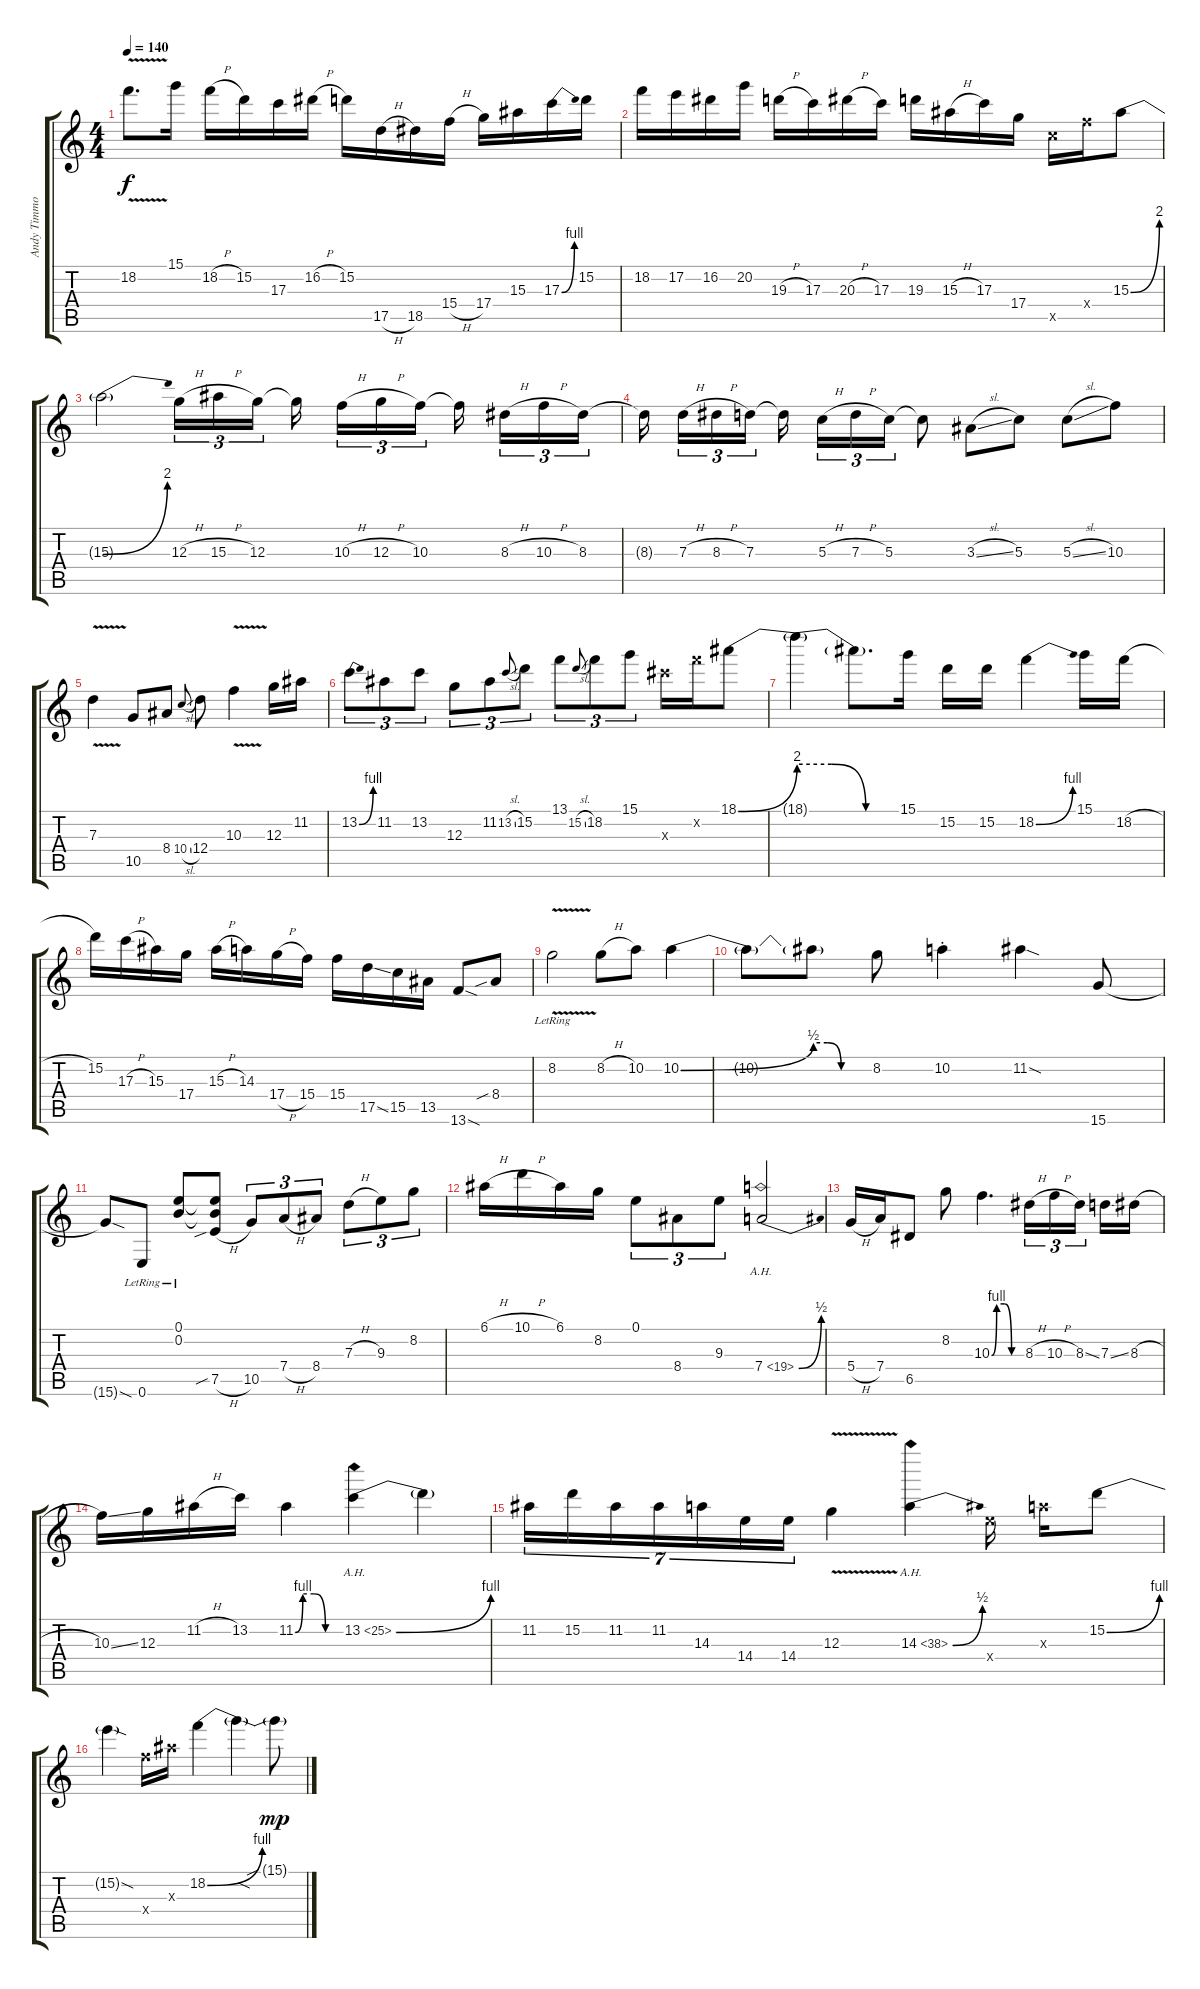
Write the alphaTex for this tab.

\track ("Andy Timmons" "Andy Timmo") {instrument overdrivenguitar}
\staff {score tabs}
\tuning (E4 B3 G3 D3 A2 E2) {hide}
\ts (4 4)
\tempo 140
\clef g2
\ks c
18.2{v}.8{d dy f} 15.1.16 18.2{h}.16 15.2.16 17.3.16 16.2{h}.16 15.2.16 17.5{h}.16 18.5.16 15.4{h}.16 17.4.16 15.3.16 17.3{be (bend 0 0 60 4)}.16 15.2.16 |
18.2.16 17.2.16 16.2.16 20.2.16 19.3{h}.16 17.3.16 20.3{h}.16 17.3.16 19.3.16 15.3{h}.16 17.3.16 17.4.16 15.5{x}.16 15.4{x}.16 15.3{be (bend 0 0 60 8)}.8 |
15.3{be (bend 0 0 60 8) t}.2 12.3{h}.16{tu (3 2)} 15.3{h}.16{tu (3 2)} 12.3.16{tu (3 2) beam splitsecondary} 12.3{t}.16{beam splitsecondary} 10.3{h}.16{tu (3 2)} 12.3{h}.16{tu (3 2)} 10.3.16{tu (3 2) beam splitsecondary} 10.3{t}.16{beam splitsecondary} 8.3{h}.16{tu (3 2)} 10.3{h}.16{tu (3 2)} 8.3.16{tu (3 2)} |
8.3{t}.16{beam splitsecondary} 7.3{h}.16{tu (3 2)} 8.3{h}.16{tu (3 2)} 7.3.16{tu (3 2) beam splitsecondary} 7.3{t}.16 5.3{h}.16{tu (3 2)} 7.3{h}.16{tu (3 2)} 5.3.16{tu (3 2)} 5.3{t}.8 3.3{sl}.8 5.3.8 5.3{sl}.8 10.3.8 |
7.3{v}.4 10.5.8 8.4.8 10.4{sl}.8{gr onbeat} 12.4.8 10.3{v}.4 12.3.16 11.2.16 |
13.2{be (bend 0 0 60 4)}.8{tu (3 2)} 11.2.8{tu (3 2)} 13.2.8{tu (3 2)} 12.3.8{tu (3 2)} 11.2.8{tu (3 2)} 13.2{sl}.8{gr onbeat} 15.2.8{tu (3 2)} 13.1.8{tu (3 2)} 15.2{sl}.8{gr onbeat} 18.2.8{tu (3 2)} 15.1.8{tu (3 2)} 18.3{x}.16 18.2{x}.16 18.1{be (bend 0 0 60 8)}.8 |
18.1{be (custom 0 8 20 8 40 0 60 0) t}.4 18.1{t}.8{d} 15.1.16 15.2.16 15.2.16 18.2{be (bend 0 0 60 4)}.4 15.1.16 18.2{h}.16 |
15.2.16 17.3{h}.16 15.3.16 17.4.16 15.3{h}.16 14.3.16 17.4{h}.16 15.4.16 15.4.16 17.5{ss}.16 15.5.16 13.5.16 13.6{sod}.8 8.4{sib}.8 |
8.2{v lr}.2 8.2{h}.8 10.2.8 10.2{be (bend 0 0 60 2)}.4 |
10.2{t}.8 10.2{be (custom 0 2 15 2 30 0 60 0) t}.8 8.2.8 10.2{st}.4 11.2{sod}.4 15.6.8 |
15.6{sod t}.8 0.6{lr}.8 (0.1{lr} 0.2{lr}).8 (0.1{t} 0.2{t} 7.5{sib h}).8 10.5.8{tu (3 2)} 7.4{h}.8{tu (3 2)} 8.4.8{tu (3 2)} 7.3{h}.8{tu (3 2)} 9.3.8{tu (3 2)} 8.2.8{tu (3 2)} |
6.1{h}.16 10.1{h}.16 6.1.16 8.2.16 0.1.8{tu (3 2)} 8.4.8{tu (3 2)} 9.3.8{tu (3 2)} 7.4{be (bend 0 0 60 2) ah 12}.2 |
5.4{h}.16 7.4.16 6.5.8 8.2.8 10.3{be (custom 0 0 10 4 25 4 40 0 60 0)}.4{d} 8.3{h}.16{tu (3 2)} 10.3{h}.16{tu (3 2)} 8.3{ss}.16{tu (3 2) beam splitsecondary} 7.3{ss}.16 8.3{h}.16 |
10.3{ss}.16 12.3.16 11.2{h}.16 13.2.16 11.2{be (custom 0 0 10 4 25 4 40 0 60 0)}.4 13.2{be (bend 0 0 60 4) ah 12}.4 13.2{t}.4 |
11.2.16{tu (7 4)} 15.2.16{tu (7 4)} 11.2.16{tu (7 4)} 11.2.16{tu (7 4)} 14.3.16{tu (7 4)} 14.4.16{tu (7 4)} 14.4.16{tu (7 4)} 12.3{v}.4 14.3{be (bend 0 0 60 2) ah 24}.4 14.4{x}.16 14.3{x}.16 15.2{be (bend 0 0 60 4)}.8 |
15.2{sod t}.4 15.4{x}.16 15.3{x}.16 18.2{be (bend 0 0 60 4)}.4 18.2{sod t}.4 15.1{sib g}.8{dy mp}
